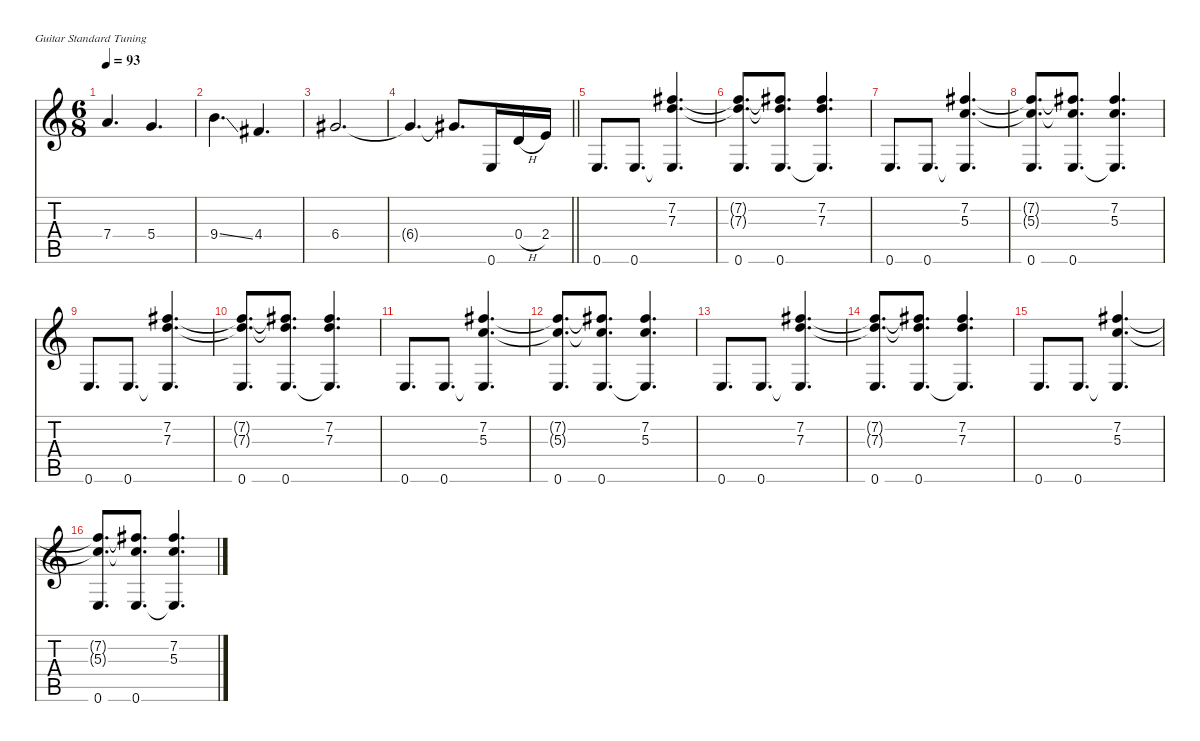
\defaultSystemsLayout 4
\hideDynamics
\bracketExtendMode nobrackets
\singleTrackTrackNamePolicy hidden
\multiTrackTrackNamePolicy hidden
\firstSystemTrackNameMode fullname
\firstSystemTrackNameOrientation horizontal
\otherSystemsTrackNameOrientation horizontal
\track ("Rhythm Guitar 1 [Mikael Akerfeldt + Pete" "dist.guit.") {defaultSystemsLayout 4 mute instrument distortionguitar}
\staff {score tabs}
\tuning (E4 B3 G3 D3 A2 E2)
\ts (6 8)
\tempo 93
\clef g2
\ks c
7.4.4{d dy p beam Up} 5.4.4{d beam Up} |
9.4{ss}.4{d beam Down} 4.4{acc #}.4{d beam Up} |
6.4{acc #}.2{d beam Up} |
\barLineRight lightlight
6.4{t acc #}.4{d dy f instrument acousticguitarsteel beam Up} 6.4{t acc #}.8{d beam Up} 0.6.16{dy mf beam Up} 0.4{h}.16{beam Up} 2.4.16{beam Up} |
0.6.8{d beam Up} 0.6.8{d beam Up} (7.2{acc #} 7.3 0.6{t}).4{d beam Up} |
(7.2{t acc #} 7.3{t} 0.6).8{d beam Up} (7.2{t acc #} 7.3{t} 0.6).8{d beam Up} (7.2{acc #} 7.3 0.6{t}).4{d beam Up} |
0.6.8{d beam Up} 0.6.8{d beam Up} (7.2{acc #} 5.3 0.6{t}).4{d beam Up} |
(7.2{t acc #} 5.3{t} 0.6).8{d beam Up} (7.2{t acc #} 5.3{t} 0.6).8{d beam Up} (7.2{acc #} 5.3 0.6{t}).4{d beam Up} |
0.6.8{d beam Up} 0.6.8{d beam Up} (7.2{acc #} 7.3 0.6{t}).4{d beam Up} |
(7.2{t acc #} 7.3{t} 0.6).8{d beam Up} (7.2{t acc #} 7.3{t} 0.6).8{d beam Up} (7.2{acc #} 7.3 0.6{t}).4{d beam Up} |
0.6.8{d beam Up} 0.6.8{d beam Up} (7.2{acc #} 5.3 0.6{t}).4{d beam Up} |
(7.2{t acc #} 5.3{t} 0.6).8{d beam Up} (7.2{t acc #} 5.3{t} 0.6).8{d beam Up} (7.2{acc #} 5.3 0.6{t}).4{d beam Up} |
0.6.8{d beam Up} 0.6.8{d beam Up} (7.2{acc #} 7.3 0.6{t}).4{d beam Up} |
(7.2{t acc #} 7.3{t} 0.6).8{d beam Up} (7.2{t acc #} 7.3{t} 0.6).8{d beam Up} (7.2{acc #} 7.3 0.6{t}).4{d beam Up} |
0.6.8{d beam Up} 0.6.8{d beam Up} (7.2{acc #} 5.3 0.6{t}).4{d beam Up} |
(7.2{t acc #} 5.3{t} 0.6).8{d beam Up} (7.2{t acc #} 5.3{t} 0.6).8{d beam Up} (7.2{acc #} 5.3 0.6{t}).4{d beam Up}
